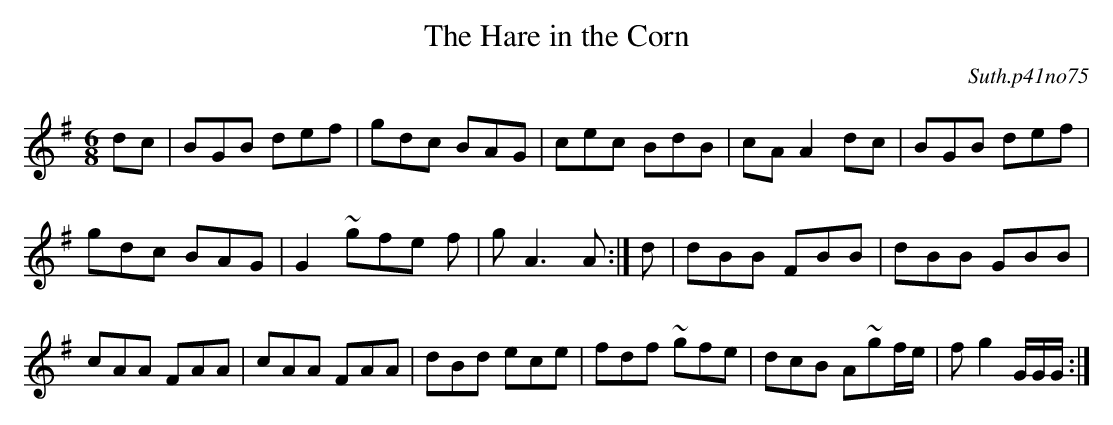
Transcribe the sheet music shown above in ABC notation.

X:1
T:The Hare in the Corn
C:Suth.p41no75
M:6/8
L:1/8
K:G
dc|BGB def|gdc BAG|cec BdB|cAA2dc|BGB def|
gdc BAG|G2~gfe f|gA3A:|d|dBB FBB|dBB GBB|
cAA FAA|cAA FAA|dBd ece|fdf ~gfe|dcB A~gf/e/|fg2G/G/G/:|
